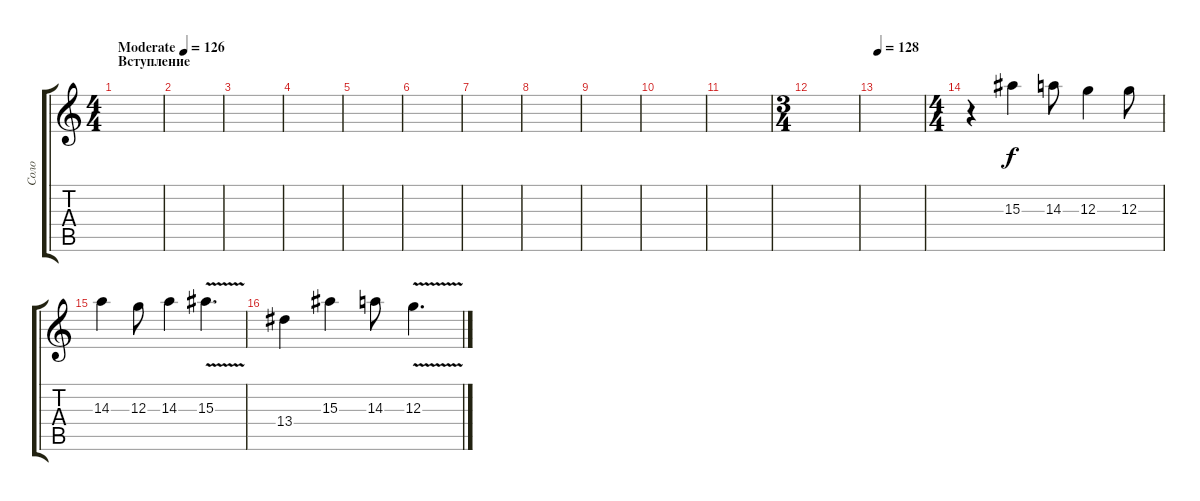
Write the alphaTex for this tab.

\track ("Cоло" "Cоло") {instrument overdrivenguitar}
\staff {score tabs}
\tuning (E4 B3 G3 D3 A2 E2) {hide}
\ts (4 4)
\section ("" "Вступление")
\tempo (126 "Moderate")
\tempo 103
\tempo 90
\tempo (126 "Moderate")
\clef g2
\ks c
|
|
|
|
|
|
|
|
|
|
|
\ts (3 4)
|
\tempo 128
|
\ts (4 4)
r.4 15.3.4 14.3.8 12.3.4 12.3.8 |
14.3.4 12.3.8 14.3.4 15.3{v}.4{d} |
13.4.4 15.3.4 14.3.8 12.3{v}.4{d}
